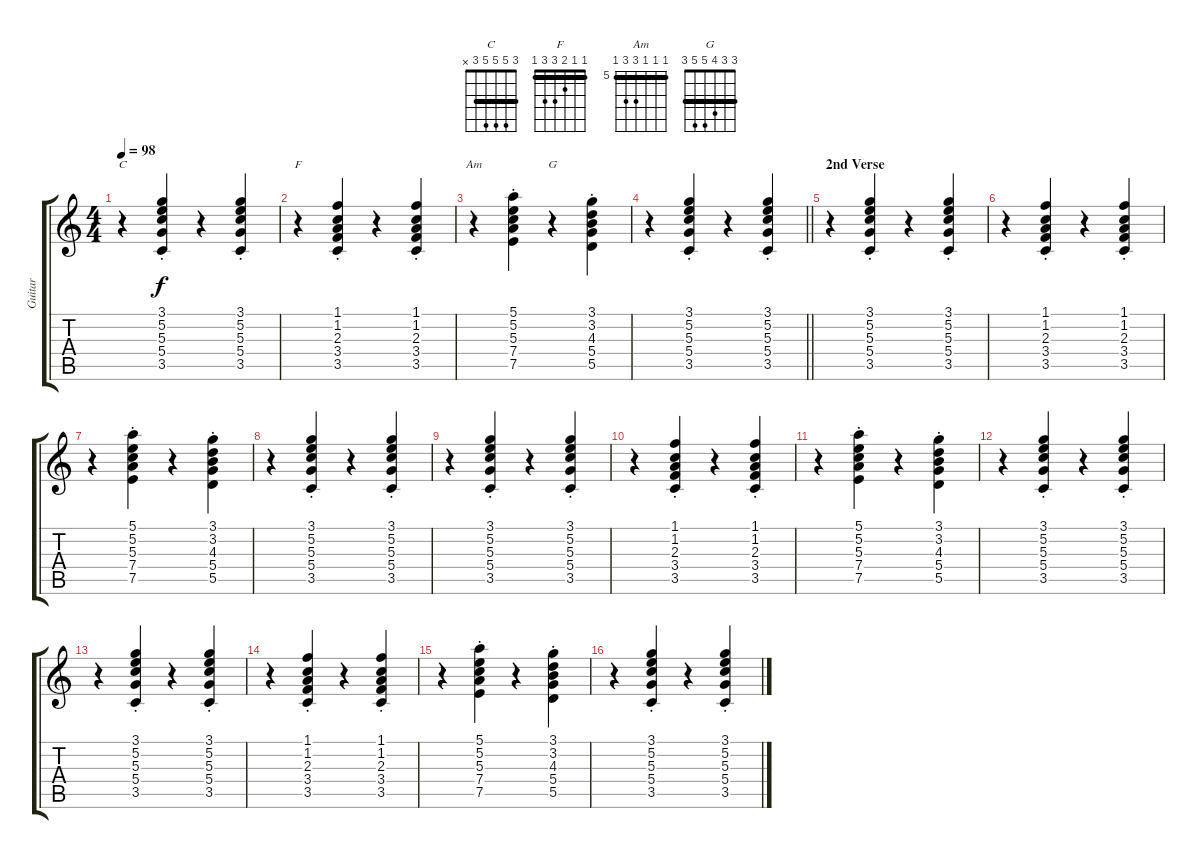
\track ("Guitar" "Guitar") {instrument electricguitarjazz}
\staff {score tabs}
\tuning (E4 B3 G3 D3 A2 E2) {hide}
\chord ("C" 3 5 5 5 3 x) {barre 3}
\chord ("F" 1 1 2 3 3 1) {barre 1}
\chord ("Am" 5 5 5 7 7 5) {firstfret 5 barre 5}
\chord ("G" 3 3 4 5 5 3) {barre 3}
\ts (4 4)
\tempo 98
\clef g2
\ks c
r.4{ch "C" dy f} (3.1{st} 5.2{st} 5.3{st} 5.4{st} 3.5{st}).4 r.4 (3.1{st} 5.2{st} 5.3{st} 5.4{st} 3.5{st}).4 |
r.4{ch "F"} (1.1{st} 1.2{st} 2.3{st} 3.4{st} 3.5{st}).4 r.4 (1.1{st} 1.2{st} 2.3{st} 3.4{st} 3.5{st}).4 |
r.4{ch "Am"} (5.1{st} 5.2{st} 5.3{st} 7.4{st} 7.5{st}).4 r.4{ch "G"} (3.1{st} 3.2{st} 4.3{st} 5.4{st} 5.5{st}).4 |
\barLineRight lightlight
r.4 (3.1{st} 5.2{st} 5.3{st} 5.4{st} 3.5{st}).4 r.4 (3.1{st} 5.2{st} 5.3{st} 5.4{st} 3.5{st}).4 |
\section ("" "2nd Verse")
r.4 (3.1{st} 5.2{st} 5.3{st} 5.4{st} 3.5{st}).4 r.4 (3.1{st} 5.2{st} 5.3{st} 5.4{st} 3.5{st}).4 |
r.4 (1.1{st} 1.2{st} 2.3{st} 3.4{st} 3.5{st}).4 r.4 (1.1{st} 1.2{st} 2.3{st} 3.4{st} 3.5{st}).4 |
r.4 (5.1{st} 5.2{st} 5.3{st} 7.4{st} 7.5{st}).4 r.4 (3.1{st} 3.2{st} 4.3{st} 5.4{st} 5.5{st}).4 |
r.4 (3.1{st} 5.2{st} 5.3{st} 5.4{st} 3.5{st}).4 r.4 (3.1{st} 5.2{st} 5.3{st} 5.4{st} 3.5{st}).4 |
r.4 (3.1{st} 5.2{st} 5.3{st} 5.4{st} 3.5{st}).4 r.4 (3.1{st} 5.2{st} 5.3{st} 5.4{st} 3.5{st}).4 |
r.4 (1.1{st} 1.2{st} 2.3{st} 3.4{st} 3.5{st}).4 r.4 (1.1{st} 1.2{st} 2.3{st} 3.4{st} 3.5{st}).4 |
r.4 (5.1{st} 5.2{st} 5.3{st} 7.4{st} 7.5{st}).4 r.4 (3.1{st} 3.2{st} 4.3{st} 5.4{st} 5.5{st}).4 |
r.4 (3.1{st} 5.2{st} 5.3{st} 5.4{st} 3.5{st}).4 r.4 (3.1{st} 5.2{st} 5.3{st} 5.4{st} 3.5{st}).4 |
r.4 (3.1{st} 5.2{st} 5.3{st} 5.4{st} 3.5{st}).4 r.4 (3.1{st} 5.2{st} 5.3{st} 5.4{st} 3.5{st}).4 |
r.4 (1.1{st} 1.2{st} 2.3{st} 3.4{st} 3.5{st}).4 r.4 (1.1{st} 1.2{st} 2.3{st} 3.4{st} 3.5{st}).4 |
r.4 (5.1{st} 5.2{st} 5.3{st} 7.4{st} 7.5{st}).4 r.4 (3.1{st} 3.2{st} 4.3{st} 5.4{st} 5.5{st}).4 |
r.4 (3.1{st} 5.2{st} 5.3{st} 5.4{st} 3.5{st}).4 r.4 (3.1{st} 5.2{st} 5.3{st} 5.4{st} 3.5{st}).4
